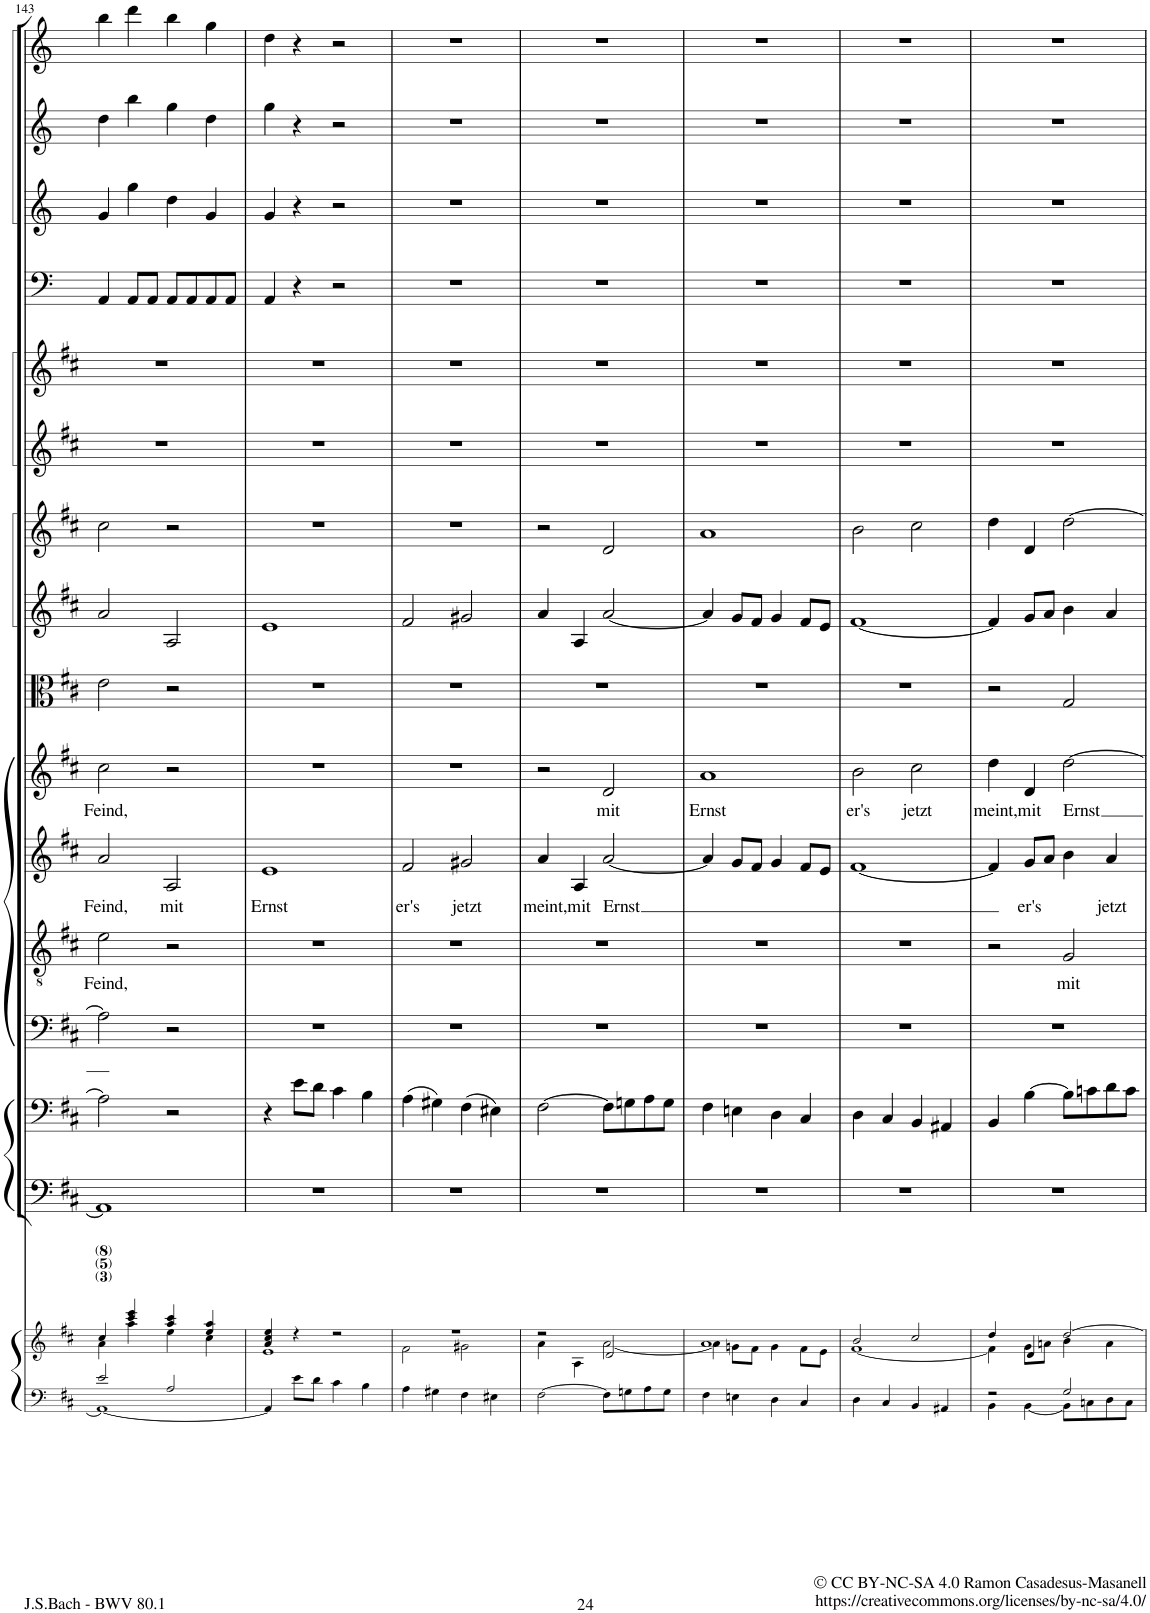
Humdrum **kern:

**kern	**kern	**kern	**kern	**kern	**kern	**text	**kern	**text	**kern	**text	**kern	**kern	**kern	**kern	**kern	**kern	**kern	**kern	**kern
*part16	*part16	*part15	*part14	*part13	*part12	*part12	*part11	*part11	*part10	*part10	*part9	*part8	*part7	*part6	*part5	*part4	*part3	*part2	*part1
*staff17	*staff16	*staff15	*staff14	*staff13	*staff12	*staff12	*staff11	*staff11	*staff10	*staff10	*staff9	*staff8	*staff7	*staff6	*staff5	*staff4	*staff3	*staff2	*staff1
*I"Piano reduction	*	*I"Violone	*I"Violoncello	*I"Basso	*I"Tenore	*	*I"Alto	*	*I"Soprano	*	*I"Viola	*I"Violino II	*I"Violino I	*I"Oboe II	*I"Oboe I	*I"Timpani	*I"Tromba III (D)	*I"Tromba II (D)	*I"Tromba I (D)
*I'Pno	*	*	*	*	*	*	*	*	*	*	*	*	*	*I'Ob	*I'Ob	*I'Timp	*	*	*
!!LO:PB:g=z
*clefF4	*clefG2	*clefF4	*clefF4	*clefF4	*clefGv2	*	*clefG2	*	*clefG2	*	*clefC3	*clefG2	*clefG2	*clefG2	*clefG2	*clefF4	*clefG2	*clefG2	*clefG2
*	*	*Trd7c12	*	*	*	*	*	*	*	*	*	*	*	*	*	*	*Trd-1c-2	*Trd-1c-2	*Trd-1c-2
*k[f#c#]	*k[f#c#]	*k[f#c#]	*k[f#c#]	*k[f#c#]	*k[f#c#]	*	*k[f#c#]	*	*k[f#c#]	*	*k[f#c#]	*k[f#c#]	*k[f#c#]	*k[f#c#]	*k[f#c#]	*k[]	*k[]	*k[]	*k[]
*M4/4	*M4/4	*M4/4	*M4/4	*M4/4	*M4/4	*	*M4/4	*	*M4/4	*	*M4/4	*M4/4	*M4/4	*M4/4	*M4/4	*M4/4	*M4/4	*M4/4	*M4/4
*met(c)	*met(c)	*met(c)	*met(c)	*met(c)	*met(c)	*	*met(c)	*	*met(c)	*	*met(c)	*met(c)	*met(c)	*met(c)	*met(c)	*met(c)	*met(c)	*met(c)	*met(c)
=143	=143	=143	=143	=143	=143	=143	=143	=143	=143	=143	=143	=143	=143	=143	=143	=143	=143	=143	=143
*^	*^	*	*	*	*	*	*	*	*	*	*	*	*	*	*	*	*	*	*
!	!	!	!	!	!	!	!	!LO:LY:b	!	!LO:LY:b	!	!LO:LY:b	!	!	!	!	!	!	!	!	!
2e/	1AA_	4cc#/	4a\	1AA]	2A\]	2A\]	2e\	Feind,	2a/	Feind,	2cc#\	Feind,	2e\	2a/	2cc#\	1r	1r	4AA/	4g/	4dd\	4bb\
.	.	4ccc#/ 4eee/	4aa\	.	.	.	.	.	.	.	.	.	.	.	.	.	.	8AA/L	4gg\	4bb\	4ddd\
.	.	.	.	.	.	.	.	.	.	.	.	.	.	.	.	.	.	8AA/J	.	.	.
!	!	!	!	!	!	!	!	!	!	!LO:LY:b	!	!	!	!	!	!	!	!	!	!	!
2A/	.	4aa/ 4ccc#/	4ee\	.	2r	2r	2r	.	2A/	mit	2r	.	2r	2A/	2r	.	.	8AA/L	4dd\	4gg\	4bb\
.	.	.	.	.	.	.	.	.	.	.	.	.	.	.	.	.	.	8AA/	.	.	.
.	.	4ee/ 4aa/	4cc#\	.	.	.	.	.	.	.	.	.	.	.	.	.	.	8AA/	4g/	4dd\	4gg\
.	.	.	.	.	.	.	.	.	.	.	.	.	.	.	.	.	.	8AA/J	.	.	.
*v	*v	*	*	*	*	*	*	*	*	*	*	*	*	*	*	*	*	*	*	*	*
=144	=144	=144	=144	=144	=144	=144	=144	=144	=144	=144	=144	=144	=144	=144	=144	=144	=144	=144	=144	=144
!	!	!	!	!	!	!	!	!	!LO:LY:b	!	!	!	!	!	!	!	!	!	!	!
4AA/]	4a/ 4cc#/ 4ee/	1e	1r	4r	1r	1r	.	1e	Ernst	1r	.	1r	1e	1r	1r	1r	4AA/	4g/	4gg\	4dd\
8e\L	4r	.	.	8e\L	.	.	.	.	.	.	.	.	.	.	.	.	4r	4r	4r	4r
8d\J	.	.	.	8d\J	.	.	.	.	.	.	.	.	.	.	.	.	.	.	.	.
4c#\	2r	.	.	4c#\	.	.	.	.	.	.	.	.	.	.	.	.	2r	2r	2r	2r
4B\	.	.	.	4B\	.	.	.	.	.	.	.	.	.	.	.	.	.	.	.	.
=145	=145	=145	=145	=145	=145	=145	=145	=145	=145	=145	=145	=145	=145	=145	=145	=145	=145	=145	=145	=145
!	!	!	!	!	!	!	!	!	!LO:LY:b	!	!	!	!	!	!	!	!	!	!	!
4A\	1r	2f#\	1r	(4A\	1r	1r	.	2f#/	er's	1r	.	1r	2f#/	1r	1r	1r	1r	1r	1r	1r
4G#X\	.	.	.	4G#X\)	.	.	.	.	.	.	.	.	.	.	.	.	.	.	.	.
!	!	!	!	!	!	!	!	!	!LO:LY:b	!	!	!	!	!	!	!	!	!	!	!
4F#\	.	2g#X\	.	(4F#\	.	.	.	2g#X/	jetzt	.	.	.	2g#X/	.	.	.	.	.	.	.
4E#X\	.	.	.	4E#X\)	.	.	.	.	.	.	.	.	.	.	.	.	.	.	.	.
=146	=146	=146	=146	=146	=146	=146	=146	=146	=146	=146	=146	=146	=146	=146	=146	=146	=146	=146	=146	=146
!	!	!	!	!	!	!	!	!	!LO:LY:b	!	!	!	!	!	!	!	!	!	!	!
[2F#\	2r	4a\	1r	[2F#\	1r	1r	.	4a/	meint,	2r	.	1r	4a/	2r	1r	1r	1r	1r	1r	1r
!	!	!	!	!	!	!	!	!	!LO:LY:b	!	!	!	!	!	!	!	!	!	!	!
.	.	4A\	.	.	.	.	.	4A/	mit	.	.	.	4A/	.	.	.	.	.	.	.
!	!	!	!	!	!	!	!	!	!LO:LY:b	!	!LO:LY:b	!	!	!	!	!	!	!	!	!
8F#\L]	2d/	[2a\	.	8F#\L]	.	.	.	[2a/	-Ernst	2d/	mit	.	[2a/	2d/	.	.	.	.	.	.
8Gn\	.	.	.	8Gn\	.	.	.	.	.	.	.	.	.	.	.	.	.	.	.	.
8A\	.	.	.	8A\	.	.	.	.	.	.	.	.	.	.	.	.	.	.	.	.
8G\J	.	.	.	8G\J	.	.	.	.	.	.	.	.	.	.	.	.	.	.	.	.
=147	=147	=147	=147	=147	=147	=147	=147	=147	=147	=147	=147	=147	=147	=147	=147	=147	=147	=147	=147	=147
!	!	!	!	!	!	!	!	!	!	!	!LO:LY:b	!	!	!	!	!	!	!	!	!
4F#\	1a	4a\]	1r	4F#\	1r	1r	.	4a/]	.	1a	Ernst	1r	4a/]	1a	1r	1r	1r	1r	1r	1r
4En\	.	8gn\L	.	4En\	.	.	.	8g/L	.	.	.	.	8g/L	.	.	.	.	.	.	.
.	.	8f#\J	.	.	.	.	.	8f#/J	.	.	.	.	8f#/J	.	.	.	.	.	.	.
4D\	.	4g\	.	4D\	.	.	.	4g/	.	.	.	.	4g/	.	.	.	.	.	.	.
4C#/	.	8f#\L	.	4C#/	.	.	.	8f#/L	.	.	.	.	8f#/L	.	.	.	.	.	.	.
.	.	8e\J	.	.	.	.	.	8e/J	.	.	.	.	8e/J	.	.	.	.	.	.	.
=148	=148	=148	=148	=148	=148	=148	=148	=148	=148	=148	=148	=148	=148	=148	=148	=148	=148	=148	=148	=148
!	!	!	!	!	!	!	!	!	!	!	!LO:LY:b	!	!	!	!	!	!	!	!	!
4D\	2b/	[1f#	1r	4D\	1r	1r	.	[1f#	.	2b\	er's	1r	[1f#	2b\	1r	1r	1r	1r	1r	1r
4C#/	.	.	.	4C#/	.	.	.	.	.	.	.	.	.	.	.	.	.	.	.	.
!	!	!	!	!	!	!	!	!	!	!	!LO:LY:b	!	!	!	!	!	!	!	!	!
4BB/	2cc#/	.	.	4BB/	.	.	.	.	.	2cc#\	jetzt	.	.	2cc#\	.	.	.	.	.	.
4AA#X/	.	.	.	4AA#X/	.	.	.	.	.	.	.	.	.	.	.	.	.	.	.	.
=149	=149	=149	=149	=149	=149	=149	=149	=149	=149	=149	=149	=149	=149	=149	=149	=149	=149	=149	=149	=149
*^	*	*	*	*	*	*	*	*	*	*	*	*	*	*	*	*	*	*	*	*
!	!	!	!	!	!	!	!	!	!	!	!	!LO:LY:b	!	!	!	!	!	!	!	!	!
2r	4BB\	4dd/	4f#\]	1r	4BB/	1r	2r	.	4f#/]	.	4dd\	meint,	2r	4f#/]	4dd\	1r	1r	1r	1r	1r	1r
!	!	!	!	!	!	!	!	!	!	!LO:LY:b	!	!LO:LY:b	!	!	!	!	!	!	!	!	!
.	[4BB\	4d/	8g\L	.	[4B\	.	.	.	8g/L	er's	4d/	mit	.	8g/L	4d/	.	.	.	.	.	.
.	.	.	8an\J	.	.	.	.	.	8a/J	.	.	.	.	8a/J	.	.	.	.	.	.	.
!	!	!	!	!	!	!	!	!LO:LY:b	!	!	!	!LO:LY:b	!	!	!	!	!	!	!	!	!
2G/	8BB\L]	[2dd/	4b\	.	8B\L]	.	2G/	mit	4b\	.	[2dd\	-Ernst	2G/	4b\	[2dd\	.	.	.	.	.	.
.	8Cn\	.	.	.	8cn\	.	.	.	.	.	.	.	.	.	.	.	.	.	.	.	.
!	!	!	!	!	!	!	!	!	!	!LO:LY:b	!	!	!	!	!	!	!	!	!	!	!
.	8D\	.	4a\	.	8d\	.	.	.	4a/	jetzt	.	.	.	4a/	.	.	.	.	.	.	.
.	8C\J	.	.	.	8c\J	.	.	.	.	.	.	.	.	.	.	.	.	.	.	.	.
*v	*v	*	*	*	*	*	*	*	*	*	*	*	*	*	*	*	*	*	*	*	*
*	*v	*v	*	*	*	*	*	*	*	*	*	*	*	*	*	*	*	*	*	*
=	=	=	=	=	=	=	=	=	=	=	=	=	=	=	=	=	=	=	=
*-	*-	*-	*-	*-	*-	*-	*-	*-	*-	*-	*-	*-	*-	*-	*-	*-	*-	*-	*-
